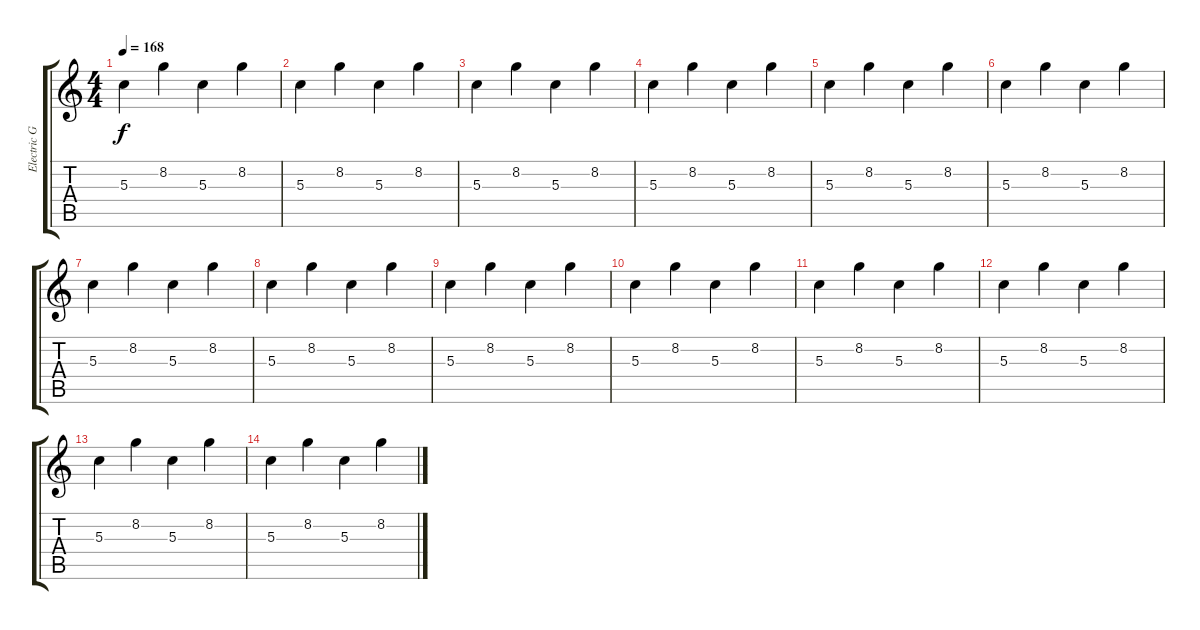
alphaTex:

\track ("Electric Guitar" "Electric G") {instrument electricguitarjazz}
\staff {score tabs}
\tuning (E4 B3 G3 D3 A2 E2) {hide}
\ts (4 4)
\tempo 168
\clef g2
\ks c
5.3.4{dy f} 8.2.4 5.3.4 8.2.4 |
5.3.4 8.2.4 5.3.4 8.2.4 |
5.3.4 8.2.4 5.3.4 8.2.4 |
5.3.4 8.2.4 5.3.4 8.2.4 |
5.3.4 8.2.4 5.3.4 8.2.4 |
5.3.4 8.2.4 5.3.4 8.2.4 |
5.3.4 8.2.4 5.3.4 8.2.4 |
5.3.4 8.2.4 5.3.4 8.2.4 |
5.3.4 8.2.4 5.3.4 8.2.4 |
5.3.4 8.2.4 5.3.4 8.2.4 |
5.3.4 8.2.4 5.3.4 8.2.4 |
5.3.4 8.2.4 5.3.4 8.2.4 |
5.3.4 8.2.4 5.3.4 8.2.4 |
5.3.4 8.2.4 5.3.4 8.2.4
